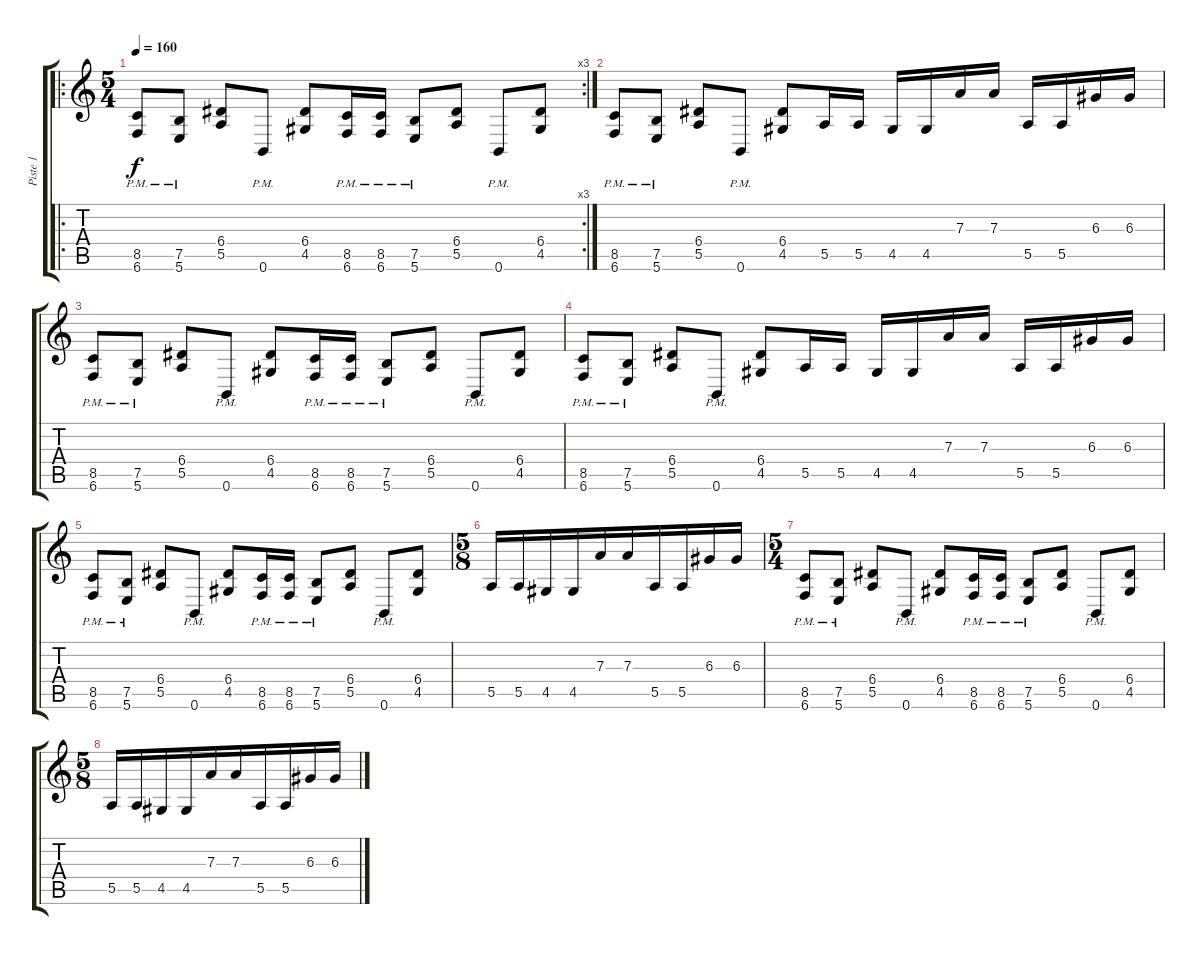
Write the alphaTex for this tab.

\track ("Piste 1" "Piste 1") {instrument distortionguitar}
\staff {score tabs}
\tuning (B3 Gb3 D3 A2 E2 B1) {hide}
\ro
\rc 3
\ts (5 4)
\tempo 160
\clef g2
\ks c
(8.5{pm} 6.6{pm}).8{dy f} (7.5{pm} 5.6{pm}).8 (6.4 5.5).8 0.6{pm}.8 (6.4 4.5).8 (8.5{pm} 6.6{pm}).16 (8.5{pm} 6.6{pm}).16 (7.5{pm} 5.6{pm}).8 (6.4 5.5).8 0.6{pm}.8 (6.4 4.5).8 |
(8.5{pm} 6.6{pm}).8 (7.5{pm} 5.6{pm}).8 (6.4 5.5).8 0.6{pm}.8 (6.4 4.5).8 5.5.16 5.5.16 4.5.16 4.5.16 7.3.16 7.3.16 5.5.16 5.5.16 6.3.16 6.3.16 |
(8.5{pm} 6.6{pm}).8 (7.5{pm} 5.6{pm}).8 (6.4 5.5).8 0.6{pm}.8 (6.4 4.5).8 (8.5{pm} 6.6{pm}).16 (8.5{pm} 6.6{pm}).16 (7.5{pm} 5.6{pm}).8 (6.4 5.5).8 0.6{pm}.8 (6.4 4.5).8 |
(8.5{pm} 6.6{pm}).8 (7.5{pm} 5.6{pm}).8 (6.4 5.5).8 0.6{pm}.8 (6.4 4.5).8 5.5.16 5.5.16 4.5.16 4.5.16 7.3.16 7.3.16 5.5.16 5.5.16 6.3.16 6.3.16 |
(8.5{pm} 6.6{pm}).8 (7.5{pm} 5.6{pm}).8 (6.4 5.5).8 0.6{pm}.8 (6.4 4.5).8 (8.5{pm} 6.6{pm}).16 (8.5{pm} 6.6{pm}).16 (7.5{pm} 5.6{pm}).8 (6.4 5.5).8 0.6{pm}.8 (6.4 4.5).8 |
\ts (5 8)
5.5.16 5.5.16{beam merge} 4.5.16 4.5.16 7.3.16 7.3.16{beam merge} 5.5.16 5.5.16 6.3.16 6.3.16 |
\ts (5 4)
(8.5{pm} 6.6{pm}).8 (7.5{pm} 5.6{pm}).8 (6.4 5.5).8 0.6{pm}.8 (6.4 4.5).8 (8.5{pm} 6.6{pm}).16 (8.5{pm} 6.6{pm}).16 (7.5{pm} 5.6{pm}).8 (6.4 5.5).8 0.6{pm}.8 (6.4 4.5).8 |
\ts (5 8)
5.5.16 5.5.16{beam merge} 4.5.16 4.5.16 7.3.16 7.3.16{beam merge} 5.5.16 5.5.16 6.3.16 6.3.16
